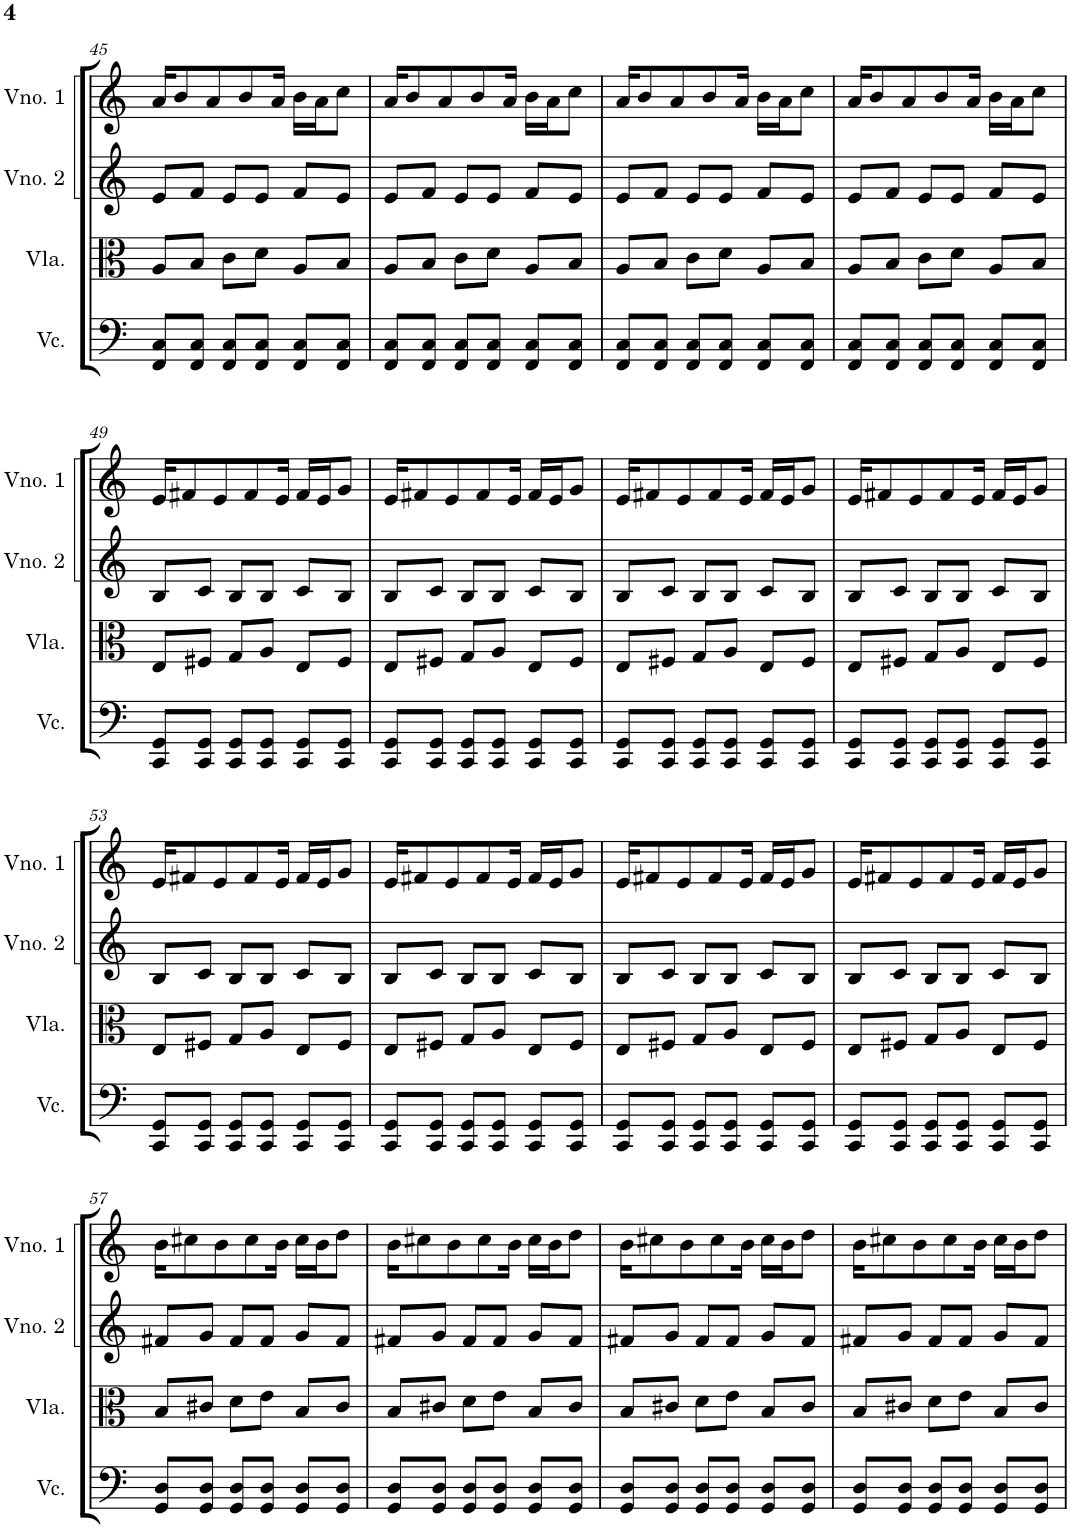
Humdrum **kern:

**kern	**kern	**kern	**kern
*part4	*part3	*part2	*part1
*staff4	*staff3	*staff2	*staff1
*I"Violoncelo	*I"Viola	*I"Violino 2	*I"Violino 1
*I'Vc.	*I'Vla.	*I'Vno. 2	*I'Vno. 1
!!LO:PB:g=z
*clefF4	*clefC3	*clefG2	*clefG2
*k[]	*k[]	*k[]	*k[]
*M3/4	*M3/4	*M3/4	*M3/4
=45	=45	=45	=45
8FF/ 8C/L	8A/L	8e/L	16a/KL
.	.	.	8b/
8FF/ 8C/J	8B/J	8f/J	.
.	.	.	8a/
8FF/ 8C/L	8c\L	8e/L	.
.	.	.	8b/
8FF/ 8C/J	8d\J	8e/J	.
.	.	.	16a/Jk
8FF/ 8C/L	8A/L	8f/L	16b\LL
.	.	.	16a\J
8FF/ 8C/J	8B/J	8e/J	8cc\J
=46	=46	=46	=46
8FF/ 8C/L	8A/L	8e/L	16a/KL
.	.	.	8b/
8FF/ 8C/J	8B/J	8f/J	.
.	.	.	8a/
8FF/ 8C/L	8c\L	8e/L	.
.	.	.	8b/
8FF/ 8C/J	8d\J	8e/J	.
.	.	.	16a/Jk
8FF/ 8C/L	8A/L	8f/L	16b\LL
.	.	.	16a\J
8FF/ 8C/J	8B/J	8e/J	8cc\J
=47	=47	=47	=47
8FF/ 8C/L	8A/L	8e/L	16a/KL
.	.	.	8b/
8FF/ 8C/J	8B/J	8f/J	.
.	.	.	8a/
8FF/ 8C/L	8c\L	8e/L	.
.	.	.	8b/
8FF/ 8C/J	8d\J	8e/J	.
.	.	.	16a/Jk
8FF/ 8C/L	8A/L	8f/L	16b\LL
.	.	.	16a\J
8FF/ 8C/J	8B/J	8e/J	8cc\J
=48	=48	=48	=48
8FF/ 8C/L	8A/L	8e/L	16a/KL
.	.	.	8b/
8FF/ 8C/J	8B/J	8f/J	.
.	.	.	8a/
8FF/ 8C/L	8c\L	8e/L	.
.	.	.	8b/
8FF/ 8C/J	8d\J	8e/J	.
.	.	.	16a/Jk
8FF/ 8C/L	8A/L	8f/L	16b\LL
.	.	.	16a\J
8FF/ 8C/J	8B/J	8e/J	8cc\J
!!LO:LB:g=z
=49	=49	=49	=49
8CC/ 8GG/L	8E/L	8B/L	16e/KL
.	.	.	8f#X/
8CC/ 8GG/J	8F#X/J	8c/J	.
.	.	.	8e/
8CC/ 8GG/L	8G/L	8B/L	.
.	.	.	8f#/
8CC/ 8GG/J	8A/J	8B/J	.
.	.	.	16e/Jk
8CC/ 8GG/L	8E/L	8c/L	16f#/LL
.	.	.	16e/J
8CC/ 8GG/J	8F#/J	8B/J	8g/J
=50	=50	=50	=50
8CC/ 8GG/L	8E/L	8B/L	16e/KL
.	.	.	8f#X/
8CC/ 8GG/J	8F#X/J	8c/J	.
.	.	.	8e/
8CC/ 8GG/L	8G/L	8B/L	.
.	.	.	8f#/
8CC/ 8GG/J	8A/J	8B/J	.
.	.	.	16e/Jk
8CC/ 8GG/L	8E/L	8c/L	16f#/LL
.	.	.	16e/J
8CC/ 8GG/J	8F#/J	8B/J	8g/J
=51	=51	=51	=51
8CC/ 8GG/L	8E/L	8B/L	16e/KL
.	.	.	8f#X/
8CC/ 8GG/J	8F#X/J	8c/J	.
.	.	.	8e/
8CC/ 8GG/L	8G/L	8B/L	.
.	.	.	8f#/
8CC/ 8GG/J	8A/J	8B/J	.
.	.	.	16e/Jk
8CC/ 8GG/L	8E/L	8c/L	16f#/LL
.	.	.	16e/J
8CC/ 8GG/J	8F#/J	8B/J	8g/J
=52	=52	=52	=52
8CC/ 8GG/L	8E/L	8B/L	16e/KL
.	.	.	8f#X/
8CC/ 8GG/J	8F#X/J	8c/J	.
.	.	.	8e/
8CC/ 8GG/L	8G/L	8B/L	.
.	.	.	8f#/
8CC/ 8GG/J	8A/J	8B/J	.
.	.	.	16e/Jk
8CC/ 8GG/L	8E/L	8c/L	16f#/LL
.	.	.	16e/J
8CC/ 8GG/J	8F#/J	8B/J	8g/J
!!LO:LB:g=z
=53	=53	=53	=53
8CC/ 8GG/L	8E/L	8B/L	16e/KL
.	.	.	8f#X/
8CC/ 8GG/J	8F#X/J	8c/J	.
.	.	.	8e/
8CC/ 8GG/L	8G/L	8B/L	.
.	.	.	8f#/
8CC/ 8GG/J	8A/J	8B/J	.
.	.	.	16e/Jk
8CC/ 8GG/L	8E/L	8c/L	16f#/LL
.	.	.	16e/J
8CC/ 8GG/J	8F#/J	8B/J	8g/J
=54	=54	=54	=54
8CC/ 8GG/L	8E/L	8B/L	16e/KL
.	.	.	8f#X/
8CC/ 8GG/J	8F#X/J	8c/J	.
.	.	.	8e/
8CC/ 8GG/L	8G/L	8B/L	.
.	.	.	8f#/
8CC/ 8GG/J	8A/J	8B/J	.
.	.	.	16e/Jk
8CC/ 8GG/L	8E/L	8c/L	16f#/LL
.	.	.	16e/J
8CC/ 8GG/J	8F#/J	8B/J	8g/J
=55	=55	=55	=55
8CC/ 8GG/L	8E/L	8B/L	16e/KL
.	.	.	8f#X/
8CC/ 8GG/J	8F#X/J	8c/J	.
.	.	.	8e/
8CC/ 8GG/L	8G/L	8B/L	.
.	.	.	8f#/
8CC/ 8GG/J	8A/J	8B/J	.
.	.	.	16e/Jk
8CC/ 8GG/L	8E/L	8c/L	16f#/LL
.	.	.	16e/J
8CC/ 8GG/J	8F#/J	8B/J	8g/J
=56	=56	=56	=56
8CC/ 8GG/L	8E/L	8B/L	16e/KL
.	.	.	8f#X/
8CC/ 8GG/J	8F#X/J	8c/J	.
.	.	.	8e/
8CC/ 8GG/L	8G/L	8B/L	.
.	.	.	8f#/
8CC/ 8GG/J	8A/J	8B/J	.
.	.	.	16e/Jk
8CC/ 8GG/L	8E/L	8c/L	16f#/LL
.	.	.	16e/J
8CC/ 8GG/J	8F#/J	8B/J	8g/J
!!LO:LB:g=z
=57	=57	=57	=57
8GG/ 8D/L	8B/L	8f#X/L	16b\KL
.	.	.	8cc#X\
8GG/ 8D/J	8c#X/J	8g/J	.
.	.	.	8b\
8GG/ 8D/L	8d\L	8f#/L	.
.	.	.	8cc#\
8GG/ 8D/J	8e\J	8f#/J	.
.	.	.	16b\Jk
8GG/ 8D/L	8B/L	8g/L	16cc#\LL
.	.	.	16b\J
8GG/ 8D/J	8c#/J	8f#/J	8dd\J
=58	=58	=58	=58
8GG/ 8D/L	8B/L	8f#X/L	16b\KL
.	.	.	8cc#X\
8GG/ 8D/J	8c#X/J	8g/J	.
.	.	.	8b\
8GG/ 8D/L	8d\L	8f#/L	.
.	.	.	8cc#\
8GG/ 8D/J	8e\J	8f#/J	.
.	.	.	16b\Jk
8GG/ 8D/L	8B/L	8g/L	16cc#\LL
.	.	.	16b\J
8GG/ 8D/J	8c#/J	8f#/J	8dd\J
=59	=59	=59	=59
8GG/ 8D/L	8B/L	8f#X/L	16b\KL
.	.	.	8cc#X\
8GG/ 8D/J	8c#X/J	8g/J	.
.	.	.	8b\
8GG/ 8D/L	8d\L	8f#/L	.
.	.	.	8cc#\
8GG/ 8D/J	8e\J	8f#/J	.
.	.	.	16b\Jk
8GG/ 8D/L	8B/L	8g/L	16cc#\LL
.	.	.	16b\J
8GG/ 8D/J	8c#/J	8f#/J	8dd\J
=60	=60	=60	=60
8GG/ 8D/L	8B/L	8f#X/L	16b\KL
.	.	.	8cc#X\
8GG/ 8D/J	8c#X/J	8g/J	.
.	.	.	8b\
8GG/ 8D/L	8d\L	8f#/L	.
.	.	.	8cc#\
8GG/ 8D/J	8e\J	8f#/J	.
.	.	.	16b\Jk
8GG/ 8D/L	8B/L	8g/L	16cc#\LL
.	.	.	16b\J
8GG/ 8D/J	8c#/J	8f#/J	8dd\J
=	=	=	=
*-	*-	*-	*-
